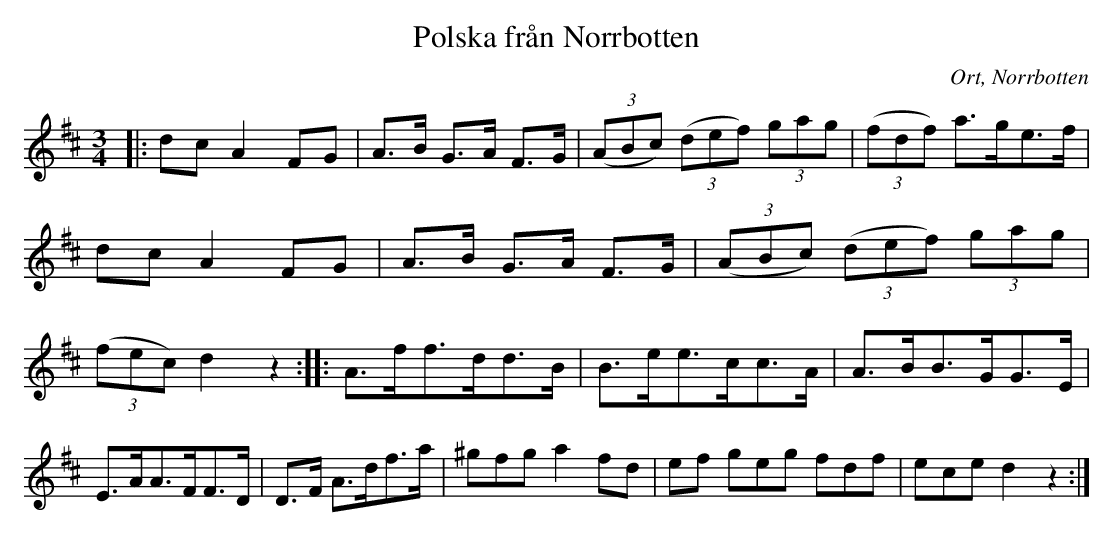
X:1
T:Polska från Norrbotten
O:Ort, Norrbotten
M:3/4
L:1/16
K:D
|: d2c2 A4 F2G2 | A3B G3A F3G | ((3A2B2c2) ((3d2e2f2) (3g2a2g2 | ((3f2d2f2) a3ge3f |
d2c2 A4 F2G2 | A3B G3A F3G | ((3A2B2c2) ((3d2e2f2) (3g2a2g2 | ((3f2e2c2) d4 z4:|: A3ff3dd3B | B3ee3cc3A | A3BB3GG3E | E3AA3FF3D | D3F A3df3a | 3^g2f2g2 a4 f2d2 | e2f2 3g2e2g2 3f2d2f2 | 3e2c2e2 d4 z4 :|
